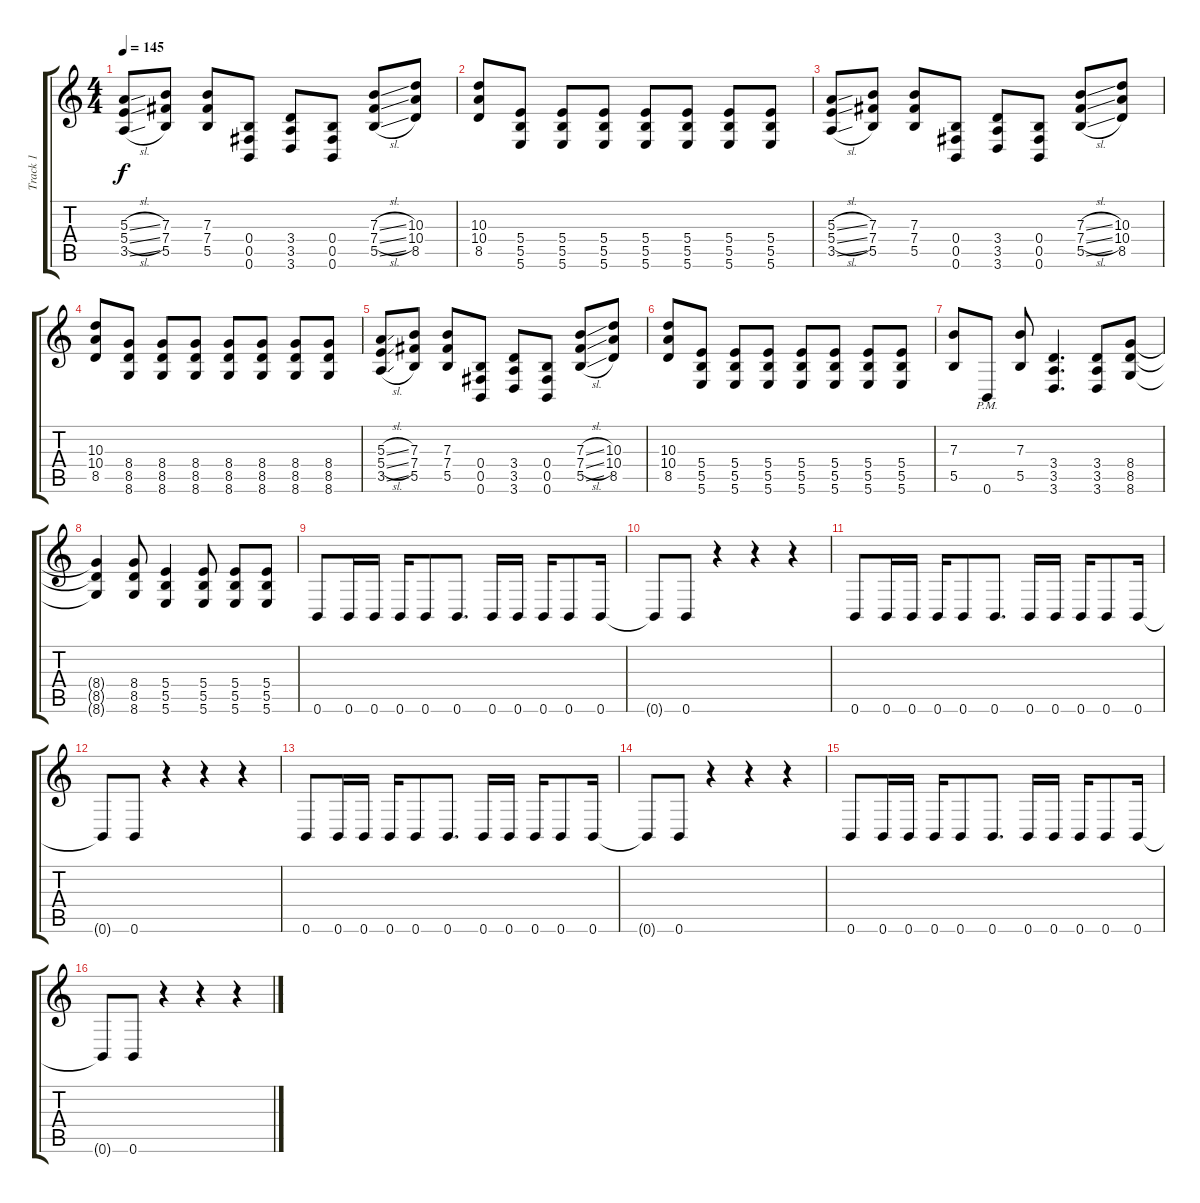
\track ("Track 1" "Track 1") {instrument overdrivenguitar}
\staff {score tabs}
\tuning (Db4 Ab3 E3 B2 Gb2 B1) {hide}
\ts (4 4)
\tempo 145
\clef g2
\ks c
(5.3{sl} 5.4{sl} 3.5{sl}).8{dy f} (7.3 7.4 5.5).8 (7.3 7.4 5.5).8 (0.4 0.5 0.6).8 (3.4 3.5 3.6).8 (0.4 0.5 0.6).8 (7.3{sl} 7.4{sl} 5.5{sl}).8 (10.3 10.4 8.5).8 |
(10.3 10.4 8.5).8 (5.4 5.5 5.6).8 (5.4 5.5 5.6).8 (5.4 5.5 5.6).8 (5.4 5.5 5.6).8 (5.4 5.5 5.6).8 (5.4 5.5 5.6).8 (5.4 5.5 5.6).8 |
(5.3{sl} 5.4{sl} 3.5{sl}).8 (7.3 7.4 5.5).8 (7.3 7.4 5.5).8 (0.4 0.5 0.6).8 (3.4 3.5 3.6).8 (0.4 0.5 0.6).8 (7.3{sl} 7.4{sl} 5.5{sl}).8 (10.3 10.4 8.5).8 |
(10.3 10.4 8.5).8 (8.4 8.5 8.6).8 (8.4 8.5 8.6).8 (8.4 8.5 8.6).8 (8.4 8.5 8.6).8 (8.4 8.5 8.6).8 (8.4 8.5 8.6).8 (8.4 8.5 8.6).8 |
(5.3{sl} 5.4{sl} 3.5{sl}).8 (7.3 7.4 5.5).8 (7.3 7.4 5.5).8 (0.4 0.5 0.6).8 (3.4 3.5 3.6).8 (0.4 0.5 0.6).8 (7.3{sl} 7.4{sl} 5.5{sl}).8 (10.3 10.4 8.5).8 |
(10.3 10.4 8.5).8 (5.4 5.5 5.6).8 (5.4 5.5 5.6).8 (5.4 5.5 5.6).8 (5.4 5.5 5.6).8 (5.4 5.5 5.6).8 (5.4 5.5 5.6).8 (5.4 5.5 5.6).8 |
(7.3 5.5).8 0.6{pm}.8 (7.3 5.5).8 (3.4 3.5 3.6).4{d} (3.4 3.5 3.6).8 (8.4 8.5 8.6).8 |
(8.4{t} 8.5{t} 8.6{t}).4 (8.4 8.5 8.6).8 (5.4 5.5 5.6).4 (5.4 5.5 5.6).8 (5.4 5.5 5.6).8 (5.4 5.5 5.6).8 |
0.6.8 0.6.16 0.6.16 0.6.16 0.6.8 0.6.8{d} 0.6.16 0.6.16 0.6.16 0.6.8 0.6.16 |
0.6{t}.8 0.6.8 r.4 r.4 r.4 |
0.6.8 0.6.16 0.6.16 0.6.16 0.6.8 0.6.8{d} 0.6.16 0.6.16 0.6.16 0.6.8 0.6.16 |
0.6{t}.8 0.6.8 r.4 r.4 r.4 |
0.6.8 0.6.16 0.6.16 0.6.16 0.6.8 0.6.8{d} 0.6.16 0.6.16 0.6.16 0.6.8 0.6.16 |
0.6{t}.8 0.6.8 r.4 r.4 r.4 |
0.6.8 0.6.16 0.6.16 0.6.16 0.6.8 0.6.8{d} 0.6.16 0.6.16 0.6.16 0.6.8 0.6.16 |
0.6{t}.8 0.6.8 r.4 r.4 r.4
